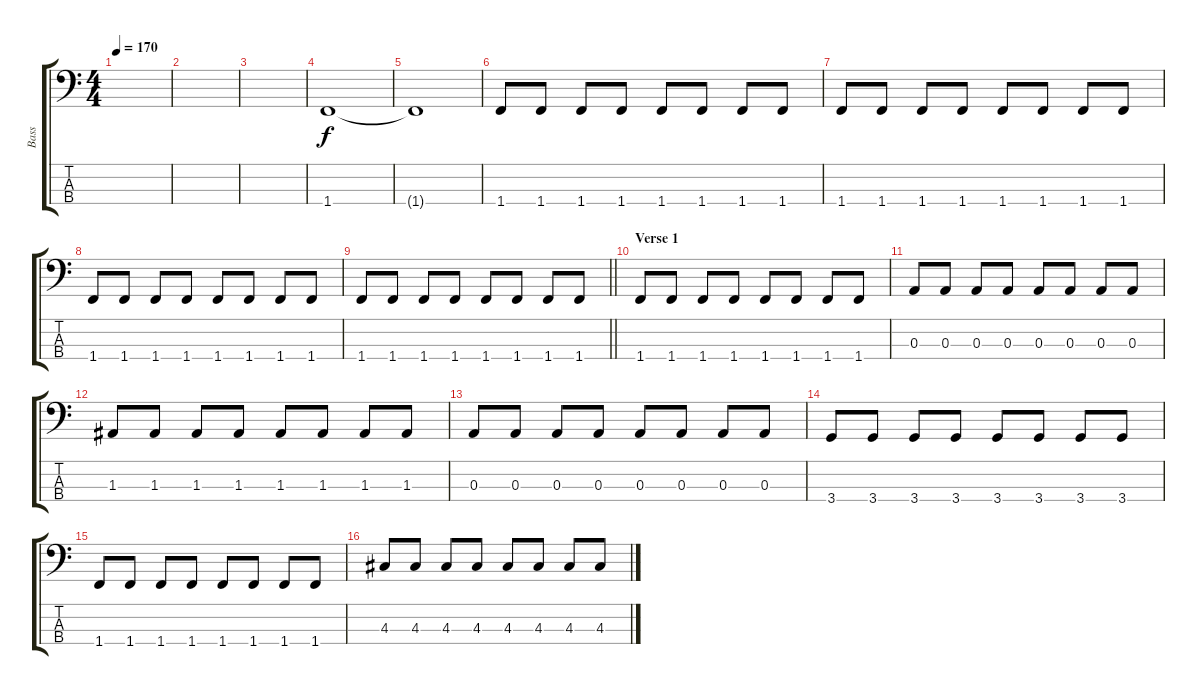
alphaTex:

\track ("Bass" "Bass") {instrument electricbassfinger}
\staff {score tabs}
\tuning (G2 D2 A1 E1) {hide}
\ts (4 4)
\tempo 170
\clef f4
\ks c
|
|
|
1.4.1 |
1.4{t}.1 |
1.4.8 1.4.8 1.4.8 1.4.8 1.4.8 1.4.8 1.4.8 1.4.8 |
1.4.8 1.4.8 1.4.8 1.4.8 1.4.8 1.4.8 1.4.8 1.4.8 |
1.4.8 1.4.8 1.4.8 1.4.8 1.4.8 1.4.8 1.4.8 1.4.8 |
\barLineRight lightlight
1.4.8 1.4.8 1.4.8 1.4.8 1.4.8 1.4.8 1.4.8 1.4.8 |
\section ("" "Verse 1")
1.4.8 1.4.8 1.4.8 1.4.8 1.4.8 1.4.8 1.4.8 1.4.8 |
0.3.8 0.3.8 0.3.8 0.3.8 0.3.8 0.3.8 0.3.8 0.3.8 |
1.3.8 1.3.8 1.3.8 1.3.8 1.3.8 1.3.8 1.3.8 1.3.8 |
0.3.8 0.3.8 0.3.8 0.3.8 0.3.8 0.3.8 0.3.8 0.3.8 |
3.4.8 3.4.8 3.4.8 3.4.8 3.4.8 3.4.8 3.4.8 3.4.8 |
1.4.8 1.4.8 1.4.8 1.4.8 1.4.8 1.4.8 1.4.8 1.4.8 |
4.3.8 4.3.8 4.3.8 4.3.8 4.3.8 4.3.8 4.3.8 4.3.8
